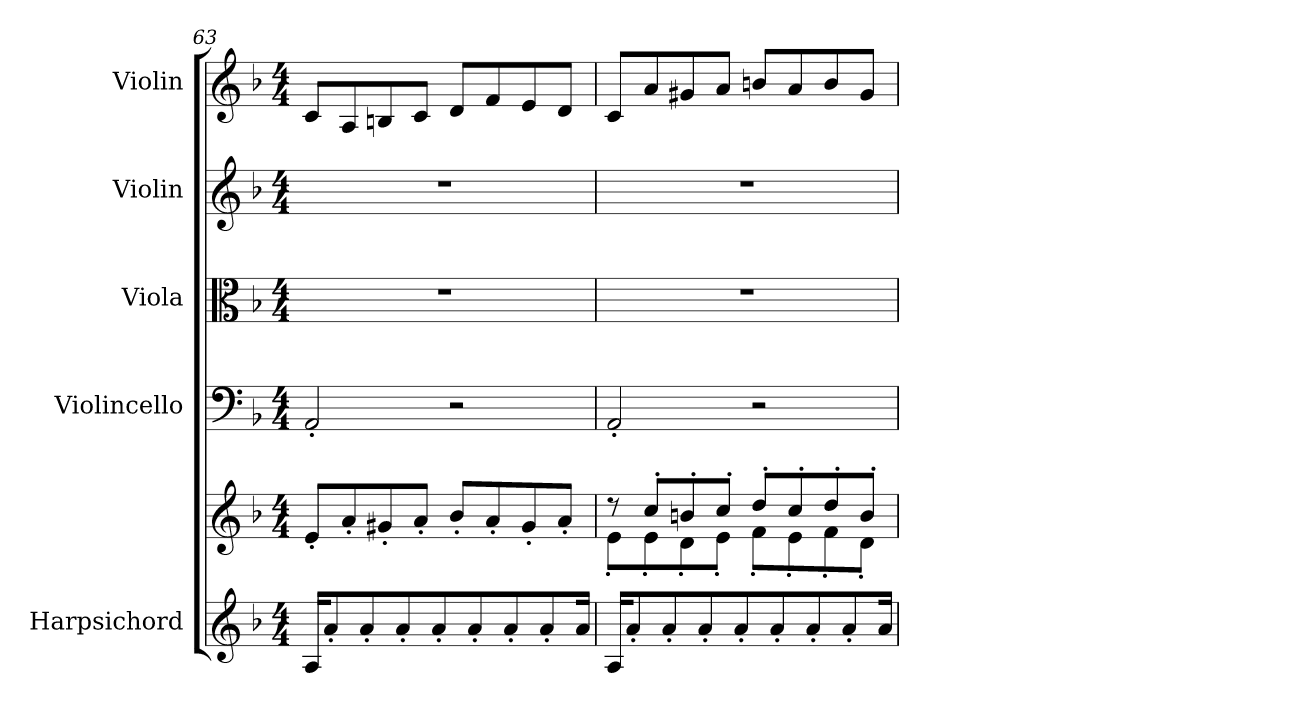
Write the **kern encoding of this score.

**kern	**kern	**kern	**kern	**kern	**kern
*part5	*part5	*part4	*part3	*part2	*part1
*staff6	*staff5	*staff4	*staff3	*staff2	*staff1
*I"Harpsichord	*	*I"Violincello	*I"Viola	*I"Violin	*I"Violin
*I'Hpschd	*	*I'Vc	*I'Vla	*I'Vln	*I'Vln
!!LO:PB:g=z
*clefG2	*clefG2	*clefF4	*clefC3	*clefG2	*clefG2
*k[b-]	*k[b-]	*k[b-]	*k[b-]	*k[b-]	*k[b-]
*M4/4	*M4/4	*M4/4	*M4/4	*M4/4	*M4/4
=63	=63	=63	=63	=63	=63
16A/KL	8e'/L	2AA'/	1r	1r	8c/L
8a'/	.	.	.	.	.
.	8a'/	.	.	.	8A/
8a'/	.	.	.	.	.
.	8g#X'/	.	.	.	8Bn/
8a'/	.	.	.	.	.
.	8a'/J	.	.	.	8c/J
8a'/	.	.	.	.	.
.	8b-'/L	2r	.	.	8d/L
8a'/	.	.	.	.	.
.	8a'/	.	.	.	8f/
8a'/	.	.	.	.	.
.	8g#'/	.	.	.	8e/
8a'/	.	.	.	.	.
.	8a'/J	.	.	.	8d/J
16a/Jk	.	.	.	.	.
=64	=64	=64	=64	=64	=64
*	*^	*	*	*	*
16A/KL	8r	8e'\L	2AA'/	1r	1r	8c/L
8a'/	.	.	.	.	.	.
.	8cc'/L	8e'\	.	.	.	8a/
8a'/	.	.	.	.	.	.
.	8bn'/	8d'\	.	.	.	8g#X/
8a'/	.	.	.	.	.	.
.	8cc'/J	8e'\J	.	.	.	8a/J
8a'/	.	.	.	.	.	.
.	8dd'/L	8f'\L	2r	.	.	8bn/L
8a'/	.	.	.	.	.	.
.	8cc'/	8e'\	.	.	.	8a/
8a'/	.	.	.	.	.	.
.	8dd'/	8f'\	.	.	.	8b/
8a'/	.	.	.	.	.	.
.	8b'/J	8d'\J	.	.	.	8g#/J
16a/Jk	.	.	.	.	.	.
*	*v	*v	*	*	*	*
=	=	=	=	=	=
*-	*-	*-	*-	*-	*-
